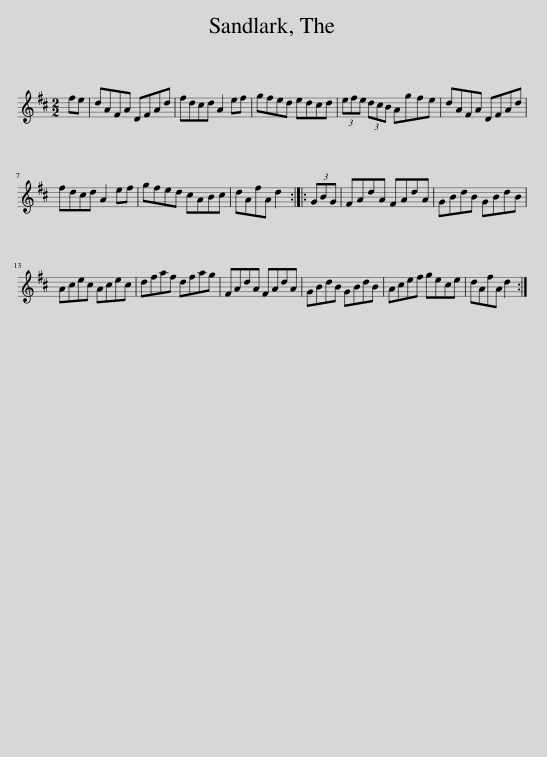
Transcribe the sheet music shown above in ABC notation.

X:1
L:1/8
M:2/2
I:linebreak $
K:D
V:1 treble
V:1
 fe | dAFA DFAd | fdcd A2 ef | gfed edcd | (3efe (3dcB Agfe | %5
 dAFA DFAd |$ fdcd A2 ef | gfed cABc | dAfA d2 :: (3GBG | %10
 FAdA FAdA | GBdB GBdB |$ Acec Acec | dfaf dfag | FAdA FAdA | %15
 GBdB GBdB | Acef gece | dAfA d2 :| %18
